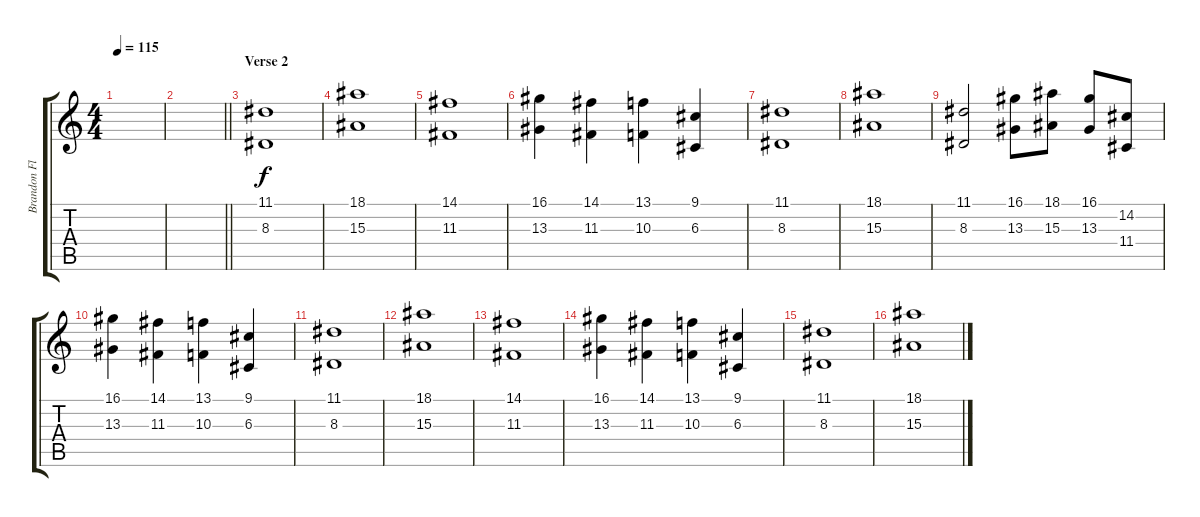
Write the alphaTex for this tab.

\track ("Brandon Flowers (Synth)" "Brandon Fl") {instrument lead2sawtooth}
\staff {score tabs}
\tuning (E4 B3 G3 D3 A2 E2) {hide}
\ts (4 4)
\tempo 115
\clef g2
\ks c
|
\barLineRight lightlight
|
\section ("" "Verse 2")
(11.1 8.3).1 |
(18.1 15.3).1 |
(14.1 11.3).1 |
(16.1 13.3).4 (14.1 11.3).4 (13.1 10.3).4 (9.1 6.3).4 |
(11.1 8.3).1 |
(18.1 15.3).1 |
(11.1 8.3).2 (16.1 13.3).8 (18.1 15.3).8 (16.1 13.3).8 (14.2 11.4).8 |
(16.1 13.3).4 (14.1 11.3).4 (13.1 10.3).4 (9.1 6.3).4 |
(11.1 8.3).1 |
(18.1 15.3).1 |
(14.1 11.3).1 |
(16.1 13.3).4 (14.1 11.3).4 (13.1 10.3).4 (9.1 6.3).4 |
(11.1 8.3).1 |
(18.1 15.3).1
